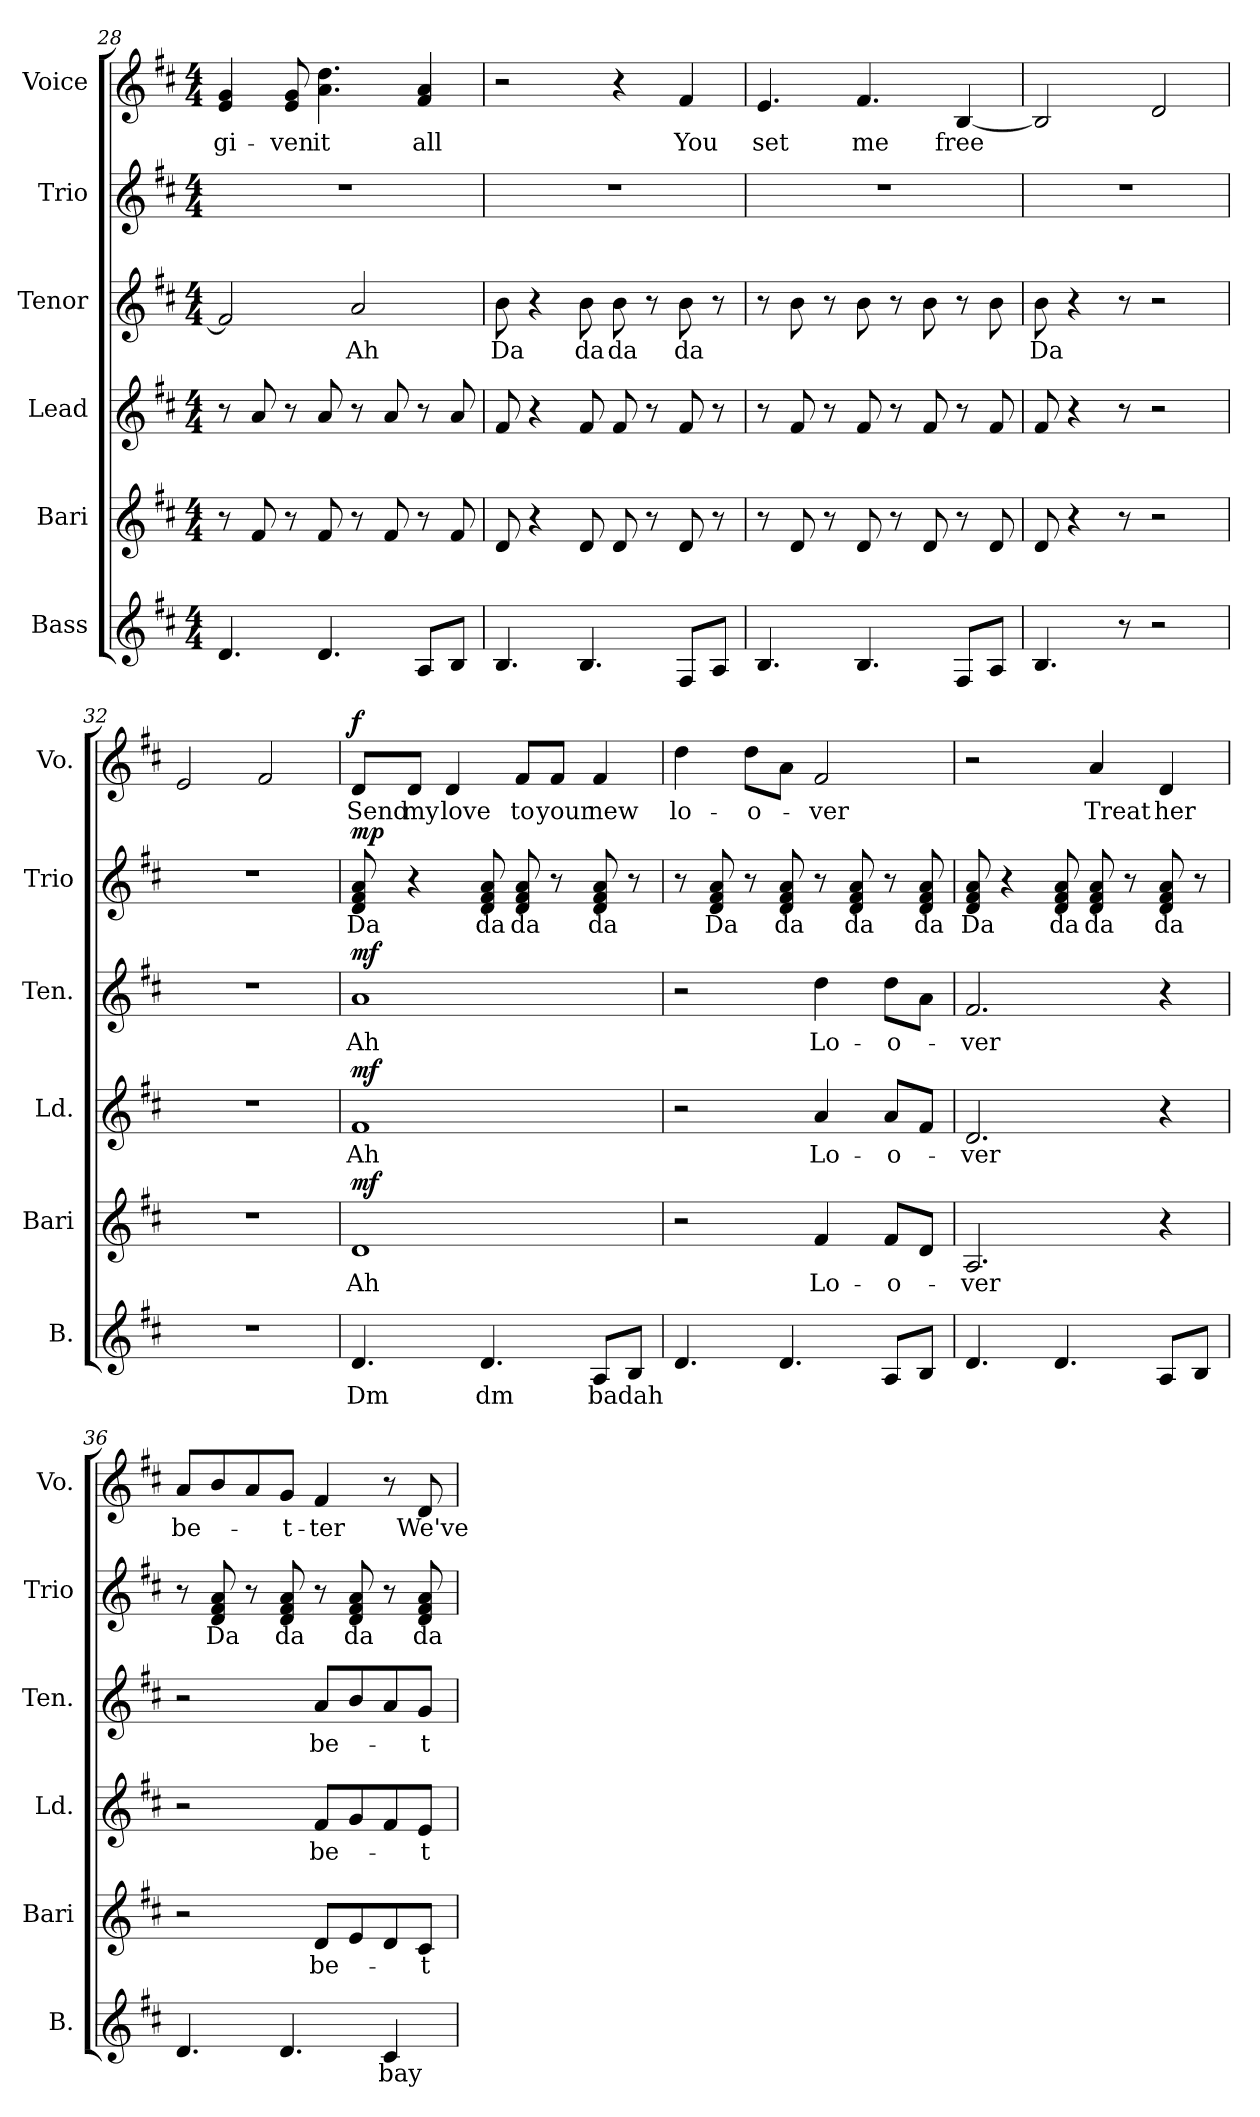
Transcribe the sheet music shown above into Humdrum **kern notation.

**kern	**text	**kern	**text	**dynam	**kern	**text	**dynam	**kern	**text	**dynam	**kern	**text	**dynam	**kern	**text	**dynam
*part6	*part6	*part5	*part5	*part5	*part4	*part4	*part4	*part3	*part3	*part3	*part2	*part2	*part2	*part1	*part1	*part1
*staff6	*staff6	*staff5	*staff5	*staff5	*staff4	*staff4	*staff4	*staff3	*staff3	*staff3	*staff2	*staff2	*staff2	*staff1	*staff1	*staff1
*I"Bass	*	*I"Bari	*	*	*I"Lead	*	*	*I"Tenor	*	*	*I"Trio	*	*	*I"Voice	*	*
*I'B.	*	*I'Bari	*	*	*I'Ld.	*	*	*I'Ten.	*	*	*I'Trio	*	*	*I'Vo.	*	*
*clefG2	*	*clefG2	*	*	*clefG2	*	*	*clefG2	*	*	*clefG2	*	*	*clefG2	*	*
*k[f#c#]	*	*k[f#c#]	*	*	*k[f#c#]	*	*	*k[f#c#]	*	*	*k[f#c#]	*	*	*k[f#c#]	*	*
*M4/4	*	*M4/4	*	*	*M4/4	*	*	*M4/4	*	*	*M4/4	*	*	*M4/4	*	*
=28	=28	=28	=28	=28	=28	=28	=28	=28	=28	=28	=28	=28	=28	=28	=28	=28
!	!	!	!	!	!	!	!	!	!	!	!	!	!	!	!LO:LY:b	!
4.d/	.	8r	.	.	8r	.	.	2f#/]	.	.	1r	.	.	4e/ 4g/	-gi-	.
.	.	8f#/	.	.	8a/	.	.	.	.	.	.	.	.	.	.	.
!	!	!	!	!	!	!	!	!	!	!	!	!	!	!	!LO:LY:b	!
.	.	8r	.	.	8r	.	.	.	.	.	.	.	.	8e/ 8g/	-ven	.
!	!	!	!	!	!	!	!	!	!	!	!	!	!	!	!LO:LY:b	!
4.d/	.	8f#/	.	.	8a/	.	.	.	.	.	.	.	.	4.a\ 4.dd\	it	.
!	!	!	!	!	!	!	!	!	!LO:LY:b	!	!	!	!	!	!	!
.	.	8r	.	.	8r	.	.	2a/	Ah	.	.	.	.	.	.	.
.	.	8f#/	.	.	8a/	.	.	.	.	.	.	.	.	.	.	.
!	!	!	!	!	!	!	!	!	!	!	!	!	!	!	!LO:LY:b	!
8A/L	.	8r	.	.	8r	.	.	.	.	.	.	.	.	4f#/ 4a/	all	.
8B/J	.	8f#/	.	.	8a/	.	.	.	.	.	.	.	.	.	.	.
!!LO:PB:g=z
=29	=29	=29	=29	=29	=29	=29	=29	=29	=29	=29	=29	=29	=29	=29	=29	=29
!	!	!	!	!	!	!	!	!	!LO:LY:b	!	!	!	!	!	!	!
4.B/	.	8d/	.	.	8f#/	.	.	8b\	Da	.	1r	.	.	2r	.	.
.	.	4r	.	.	4r	.	.	4r	.	.	.	.	.	.	.	.
!	!	!	!	!	!	!	!	!	!LO:LY:b	!	!	!	!	!	!	!
4.B/	.	8d/	.	.	8f#/	.	.	8b\	da	.	.	.	.	.	.	.
!	!	!	!	!	!	!	!	!	!LO:LY:b	!	!	!	!	!	!	!
.	.	8d/	.	.	8f#/	.	.	8b\	da	.	.	.	.	4r	.	.
.	.	8r	.	.	8r	.	.	8r	.	.	.	.	.	.	.	.
!	!	!	!	!	!	!	!	!	!LO:LY:b	!	!	!	!	!	!LO:LY:b	!
8F#/L	.	8d/	.	.	8f#/	.	.	8b\	da	.	.	.	.	4f#/	You	.
8A/J	.	8r	.	.	8r	.	.	8r	.	.	.	.	.	.	.	.
=30	=30	=30	=30	=30	=30	=30	=30	=30	=30	=30	=30	=30	=30	=30	=30	=30
!	!	!	!	!	!	!	!	!	!	!	!	!	!	!	!LO:LY:b	!
4.B/	.	8r	.	.	8r	.	.	8r	.	.	1r	.	.	4.e/	set	.
.	.	8d/	.	.	8f#/	.	.	8b\	.	.	.	.	.	.	.	.
.	.	8r	.	.	8r	.	.	8r	.	.	.	.	.	.	.	.
!	!	!	!	!	!	!	!	!	!	!	!	!	!	!	!LO:LY:b	!
4.B/	.	8d/	.	.	8f#/	.	.	8b\	.	.	.	.	.	4.f#/	me	.
.	.	8r	.	.	8r	.	.	8r	.	.	.	.	.	.	.	.
.	.	8d/	.	.	8f#/	.	.	8b\	.	.	.	.	.	.	.	.
!	!	!	!	!	!	!	!	!	!	!	!	!	!	!	!LO:LY:b	!
8F#/L	.	8r	.	.	8r	.	.	8r	.	.	.	.	.	[4B/	free	.
8A/J	.	8d/	.	.	8f#/	.	.	8b\	.	.	.	.	.	.	.	.
=31	=31	=31	=31	=31	=31	=31	=31	=31	=31	=31	=31	=31	=31	=31	=31	=31
!	!	!	!	!	!	!	!	!	!LO:LY:b	!	!	!	!	!	!	!
4.B/	.	8d/	.	.	8f#/	.	.	8b\	Da	.	1r	.	.	2B/]	.	.
.	.	4r	.	.	4r	.	.	4r	.	.	.	.	.	.	.	.
8r	.	8r	.	.	8r	.	.	8r	.	.	.	.	.	.	.	.
2r	.	2r	.	.	2r	.	.	2r	.	.	.	.	.	2d/	.	.
=32	=32	=32	=32	=32	=32	=32	=32	=32	=32	=32	=32	=32	=32	=32	=32	=32
1r	.	1r	.	.	1r	.	.	1r	.	.	1r	.	.	2e/	.	.
.	.	.	.	.	.	.	.	.	.	.	.	.	.	2f#/	.	.
=33	=33	=33	=33	=33	=33	=33	=33	=33	=33	=33	=33	=33	=33	=33	=33	=33
!	!LO:LY:b	!	!LO:LY:b	!LO:DY:b	!	!LO:LY:b	!LO:DY:b	!	!LO:LY:b	!LO:DY:b	!	!LO:LY:b	!LO:DY:b	!	!LO:LY:b	!LO:DY:b
4.d/	Dm	1d	Ah	mf	1f#	Ah	mf	1a	Ah	mf	8d/ 8f#/ 8a/	Da	mp	8d/L	Send	f
!	!	!	!	!	!	!	!	!	!	!	!	!	!	!	!LO:LY:b	!
.	.	.	.	.	.	.	.	.	.	.	4r	.	.	8d/J	my	.
!	!	!	!	!	!	!	!	!	!	!	!	!	!	!	!LO:LY:b	!
.	.	.	.	.	.	.	.	.	.	.	.	.	.	4d/	love	.
!	!LO:LY:b	!	!	!	!	!	!	!	!	!	!	!LO:LY:b	!	!	!	!
4.d/	dm	.	.	.	.	.	.	.	.	.	8d/ 8f#/ 8a/	da	.	.	.	.
!	!	!	!	!	!	!	!	!	!	!	!	!LO:LY:b	!	!	!LO:LY:b	!
.	.	.	.	.	.	.	.	.	.	.	8d/ 8f#/ 8a/	da	.	8f#/L	to	.
!	!	!	!	!	!	!	!	!	!	!	!	!	!	!	!LO:LY:b	!
.	.	.	.	.	.	.	.	.	.	.	8r	.	.	8f#/J	your	.
!	!LO:LY:b	!	!	!	!	!	!	!	!	!	!	!LO:LY:b	!	!	!LO:LY:b	!
8A/L	ba	.	.	.	.	.	.	.	.	.	8d/ 8f#/ 8a/	da	.	4f#/	new	.
!	!LO:LY:b	!	!	!	!	!	!	!	!	!	!	!	!	!	!	!
8B/J	dah	.	.	.	.	.	.	.	.	.	8r	.	.	.	.	.
!!LO:LB:g=z
=34	=34	=34	=34	=34	=34	=34	=34	=34	=34	=34	=34	=34	=34	=34	=34	=34
!	!	!	!	!	!	!	!	!	!	!	!	!	!	!	!LO:LY:b	!
4.d/	.	2r	.	.	2r	.	.	2r	.	.	8r	.	.	4dd\	lo-	.
!	!	!	!	!	!	!	!	!	!	!	!	!LO:LY:b	!	!	!	!
.	.	.	.	.	.	.	.	.	.	.	8d/ 8f#/ 8a/	Da	.	.	.	.
!	!	!	!	!	!	!	!	!	!	!	!	!	!	!	!LO:LY:b	!
.	.	.	.	.	.	.	.	.	.	.	8r	.	.	8dd\L	-o-	.
!	!	!	!	!	!	!	!	!	!	!	!	!LO:LY:b	!	!	!	!
4.d/	.	.	.	.	.	.	.	.	.	.	8d/ 8f#/ 8a/	da	.	8a\J	.	.
!	!	!	!LO:LY:b	!	!	!LO:LY:b	!	!	!LO:LY:b	!	!	!	!	!	!LO:LY:b	!
.	.	4f#/	Lo-	.	4a/	Lo-	.	4dd\	Lo-	.	8r	.	.	2f#/	-ver	.
!	!	!	!	!	!	!	!	!	!	!	!	!LO:LY:b	!	!	!	!
.	.	.	.	.	.	.	.	.	.	.	8d/ 8f#/ 8a/	da	.	.	.	.
!	!	!	!LO:LY:b	!	!	!LO:LY:b	!	!	!LO:LY:b	!	!	!	!	!	!	!
8A/L	.	8f#/L	-o-	.	8a/L	-o-	.	8dd\L	-o-	.	8r	.	.	.	.	.
!	!	!	!	!	!	!	!	!	!	!	!	!LO:LY:b	!	!	!	!
8B/J	.	8d/J	.	.	8f#/J	.	.	8a\J	.	.	8d/ 8f#/ 8a/	da	.	.	.	.
=35	=35	=35	=35	=35	=35	=35	=35	=35	=35	=35	=35	=35	=35	=35	=35	=35
!	!	!	!LO:LY:b	!	!	!LO:LY:b	!	!	!LO:LY:b	!	!	!LO:LY:b	!	!	!	!
4.d/	.	2.A/	-ver	.	2.d/	-ver	.	2.f#/	-ver	.	8d/ 8f#/ 8a/	Da	.	2r	.	.
.	.	.	.	.	.	.	.	.	.	.	4r	.	.	.	.	.
!	!	!	!	!	!	!	!	!	!	!	!	!LO:LY:b	!	!	!	!
4.d/	.	.	.	.	.	.	.	.	.	.	8d/ 8f#/ 8a/	da	.	.	.	.
!	!	!	!	!	!	!	!	!	!	!	!	!LO:LY:b	!	!	!LO:LY:b	!
.	.	.	.	.	.	.	.	.	.	.	8d/ 8f#/ 8a/	da	.	4a/	Treat	.
.	.	.	.	.	.	.	.	.	.	.	8r	.	.	.	.	.
!	!	!	!	!	!	!	!	!	!	!	!	!LO:LY:b	!	!	!LO:LY:b	!
8A/L	.	4r	.	.	4r	.	.	4r	.	.	8d/ 8f#/ 8a/	da	.	4d/	her	.
8B/J	.	.	.	.	.	.	.	.	.	.	8r	.	.	.	.	.
=36	=36	=36	=36	=36	=36	=36	=36	=36	=36	=36	=36	=36	=36	=36	=36	=36
!	!	!	!	!	!	!	!	!	!	!	!	!	!	!	!LO:LY:b	!
4.d/	.	2r	.	.	2r	.	.	2r	.	.	8r	.	.	8a/L	be-	.
!	!	!	!	!	!	!	!	!	!	!	!	!LO:LY:b	!	!	!	!
.	.	.	.	.	.	.	.	.	.	.	8d/ 8f#/ 8a/	Da	.	8b/	.	.
.	.	.	.	.	.	.	.	.	.	.	8r	.	.	8a/	.	.
!	!	!	!	!	!	!	!	!	!	!	!	!LO:LY:b	!	!	!LO:LY:b	!
4.d/	.	.	.	.	.	.	.	.	.	.	8d/ 8f#/ 8a/	da	.	8g/J	-t-	.
!	!	!	!LO:LY:b	!	!	!LO:LY:b	!	!	!LO:LY:b	!	!	!	!	!	!LO:LY:b	!
.	.	8d/L	be-	.	8f#/L	be-	.	8a/L	be-	.	8r	.	.	4f#/	-ter	.
!	!	!	!	!	!	!	!	!	!	!	!	!LO:LY:b	!	!	!	!
.	.	8e/	.	.	8g/	.	.	8b/	.	.	8d/ 8f#/ 8a/	da	.	.	.	.
!	!LO:LY:b	!	!	!	!	!	!	!	!	!	!	!	!	!	!	!
4c#/	bay	8d/	.	.	8f#/	.	.	8a/	.	.	8r	.	.	8r	.	.
!	!	!	!LO:LY:b	!	!	!LO:LY:b	!	!	!LO:LY:b	!	!	!LO:LY:b	!	!	!LO:LY:b	!
.	.	8c#/J	-t-	.	8e/J	-t-	.	8g/J	-t-	.	8d/ 8f#/ 8a/	da	.	8d/	We've	.
=	=	=	=	=	=	=	=	=	=	=	=	=	=	=	=	=
*-	*-	*-	*-	*-	*-	*-	*-	*-	*-	*-	*-	*-	*-	*-	*-	*-
